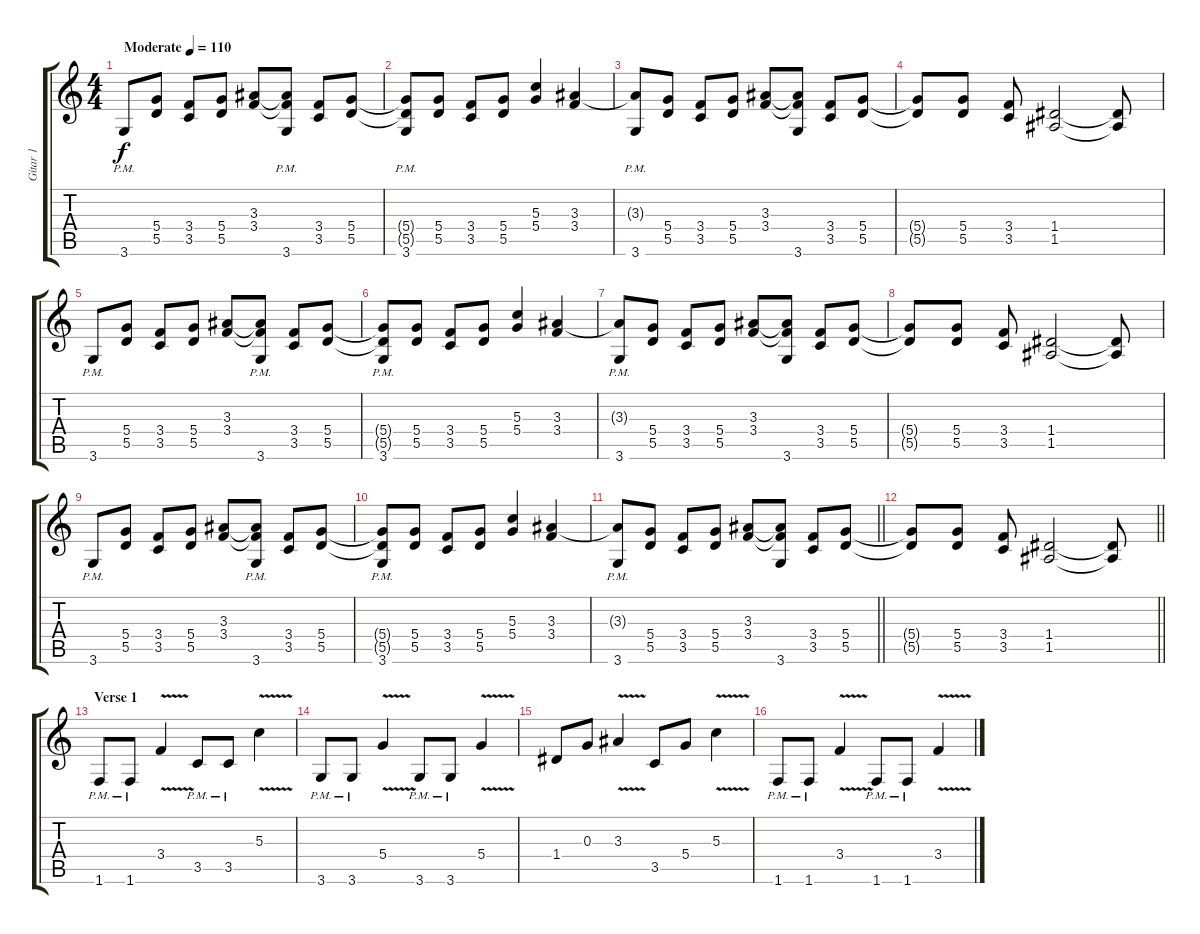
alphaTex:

\track ("Gitar 1" "Gitar 1") {instrument overdrivenguitar}
\staff {score tabs}
\tuning (E4 B3 G3 D3 A2 E2) {hide}
\ts (4 4)
\tempo (110 "Moderate")
\clef g2
\ks c
3.6{pm}.8{dy f instrument overdrivenguitar} (5.4 5.5).8 (3.4 3.5).8 (5.4 5.5).8 (3.3 3.4).8 (3.3{t} 3.4{t} 3.6{pm}).8 (3.4 3.5).8 (5.4 5.5).8 |
(5.4{t} 5.5{t} 3.6{pm}).8 (5.4 5.5).8 (3.4 3.5).8 (5.4 5.5).8 (5.3 5.4).4 (3.3 3.4).4 |
(3.3{t} 3.6{pm}).8 (5.4 5.5).8 (3.4 3.5).8 (5.4 5.5).8 (3.3 3.4).8 (3.3{t} 3.4{t} 3.6).8 (3.4 3.5).8 (5.4 5.5).8 |
(5.4{t} 5.5{t}).8 (5.4 5.5).8 (3.4 3.5).8 (1.4 1.5).2 (1.4{t} 1.5{t}).8 |
3.6{pm}.8 (5.4 5.5).8 (3.4 3.5).8 (5.4 5.5).8 (3.3 3.4).8 (3.3{t} 3.4{t} 3.6{pm}).8 (3.4 3.5).8 (5.4 5.5).8 |
(5.4{t} 5.5{t} 3.6{pm}).8 (5.4 5.5).8 (3.4 3.5).8 (5.4 5.5).8 (5.3 5.4).4 (3.3 3.4).4 |
(3.3{t} 3.6{pm}).8 (5.4 5.5).8 (3.4 3.5).8 (5.4 5.5).8 (3.3 3.4).8 (3.3{t} 3.4{t} 3.6).8 (3.4 3.5).8 (5.4 5.5).8 |
(5.4{t} 5.5{t}).8 (5.4 5.5).8 (3.4 3.5).8 (1.4 1.5).2 (1.4{t} 1.5{t}).8 |
3.6{pm}.8 (5.4 5.5).8 (3.4 3.5).8 (5.4 5.5).8 (3.3 3.4).8 (3.3{t} 3.4{t} 3.6{pm}).8 (3.4 3.5).8 (5.4 5.5).8 |
(5.4{t} 5.5{t} 3.6{pm}).8 (5.4 5.5).8 (3.4 3.5).8 (5.4 5.5).8 (5.3 5.4).4 (3.3 3.4).4 |
\barLineRight lightlight
(3.3{t} 3.6{pm}).8 (5.4 5.5).8 (3.4 3.5).8 (5.4 5.5).8 (3.3 3.4).8 (3.3{t} 3.4{t} 3.6).8 (3.4 3.5).8 (5.4 5.5).8 |
\barLineRight lightlight
(5.4{t} 5.5{t}).8 (5.4 5.5).8 (3.4 3.5).8 (1.4 1.5).2 (1.4{t} 1.5{t}).8 |
\section ("" "Verse 1")
1.6{pm}.8 1.6{pm}.8 3.4{v}.4 3.5{pm}.8 3.5{pm}.8 5.3{v}.4 |
3.6{pm}.8 3.6{pm}.8 5.4{v}.4 3.6{pm}.8 3.6{pm}.8 5.4{v}.4 |
1.4.8 0.3.8 3.3{v}.4 3.5.8 5.4.8 5.3{v}.4 |
1.6{pm}.8 1.6{pm}.8 3.4{v}.4 1.6{pm}.8 1.6{pm}.8 3.4{v}.4
